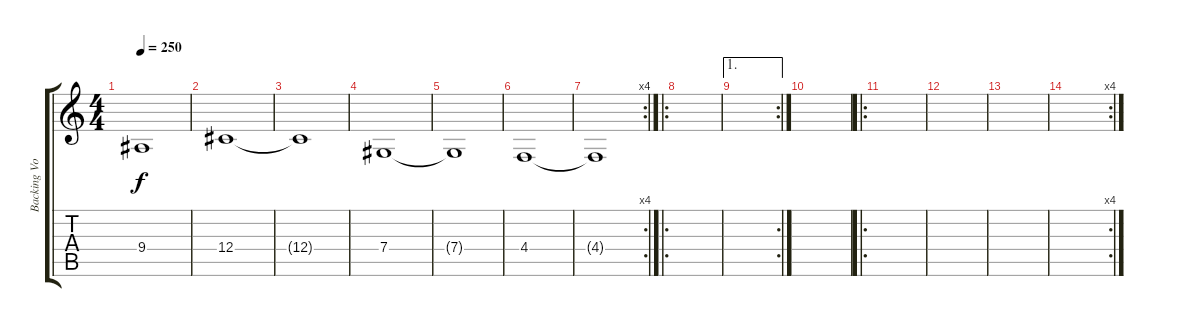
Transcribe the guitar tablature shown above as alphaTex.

\track ("Backing Vocals" "Backing Vo") {instrument lead2sawtooth}
\staff {score tabs}
\tuning (Eb4 Bb3 Gb3 Db3 Ab2 Db2) {hide}
\ts (4 4)
\tempo 250
\clef g2
\ks c
9.4{t}.1{dy f} |
12.4.1 |
12.4{t}.1 |
7.4.1 |
7.4{t}.1 |
4.4.1 |
\rc 4
4.4{t}.1 |
\ro
|
\ae 1
\rc 2
|
|
\ro
|
|
|
\rc 4
